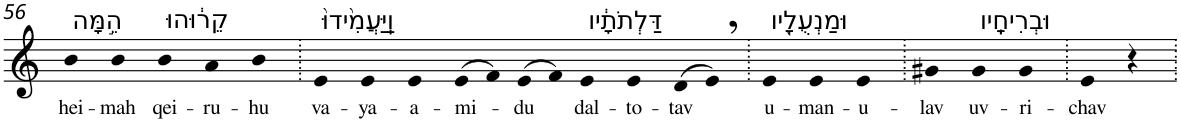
**kern	**text
*part1	*part1
*staff1	*staff1
*I"Piano	*
*I'Pno	*
!!LO:PB:g=z
*clefG2	*
*k[]	*
=56	=56
!LO:TX:a:t=הֵ֣מָּה	!
!	!LO:LY:b
4b	hei-
!	!LO:LY:b
4b	-mah
!LO:TX:a:t=קֵר֔וּהוּ	!
!	!LO:LY:b
4b	qei-
!	!LO:LY:b
4a	-ru-
!	!LO:LY:b
4b	-hu
=57.	=57.
!LO:TX:a:t=וַֽיַּעֲמִ֙ידוּ֙	!
!	!LO:LY:b
4e	va-
!	!LO:LY:b
4e	-ya-
!	!LO:LY:b
4e	-a-
!	!LO:LY:b
(>8e	-mi-
8f)	.
!	!LO:LY:b
(>8e	-du
8f)	.
!LO:TX:a:t=דַּלְתֹתָ֔יו	!
!	!LO:LY:b
4e	dal-
!	!LO:LY:b
4e	-to-
!	!LO:LY:b
(>8d	-tav
8e,)	.
=58.	=58.
!LO:TX:a:t=וּמַנְעֻלָ֖יו	!
!	!LO:LY:b
4e	u-
!	!LO:LY:b
4e	-man-
!	!LO:LY:b
4e	-u-
=59.	=59.
!	!LO:LY:b
4g#X	-lav
!LO:TX:a:t=וּבְרִיחָֽיו	!
!	!LO:LY:b
4g#	uv-
!	!LO:LY:b
4g#	-ri-
=60.	=60.
!	!LO:LY:b
4e	-chav
4r	.
=.	=.
*-	*-
